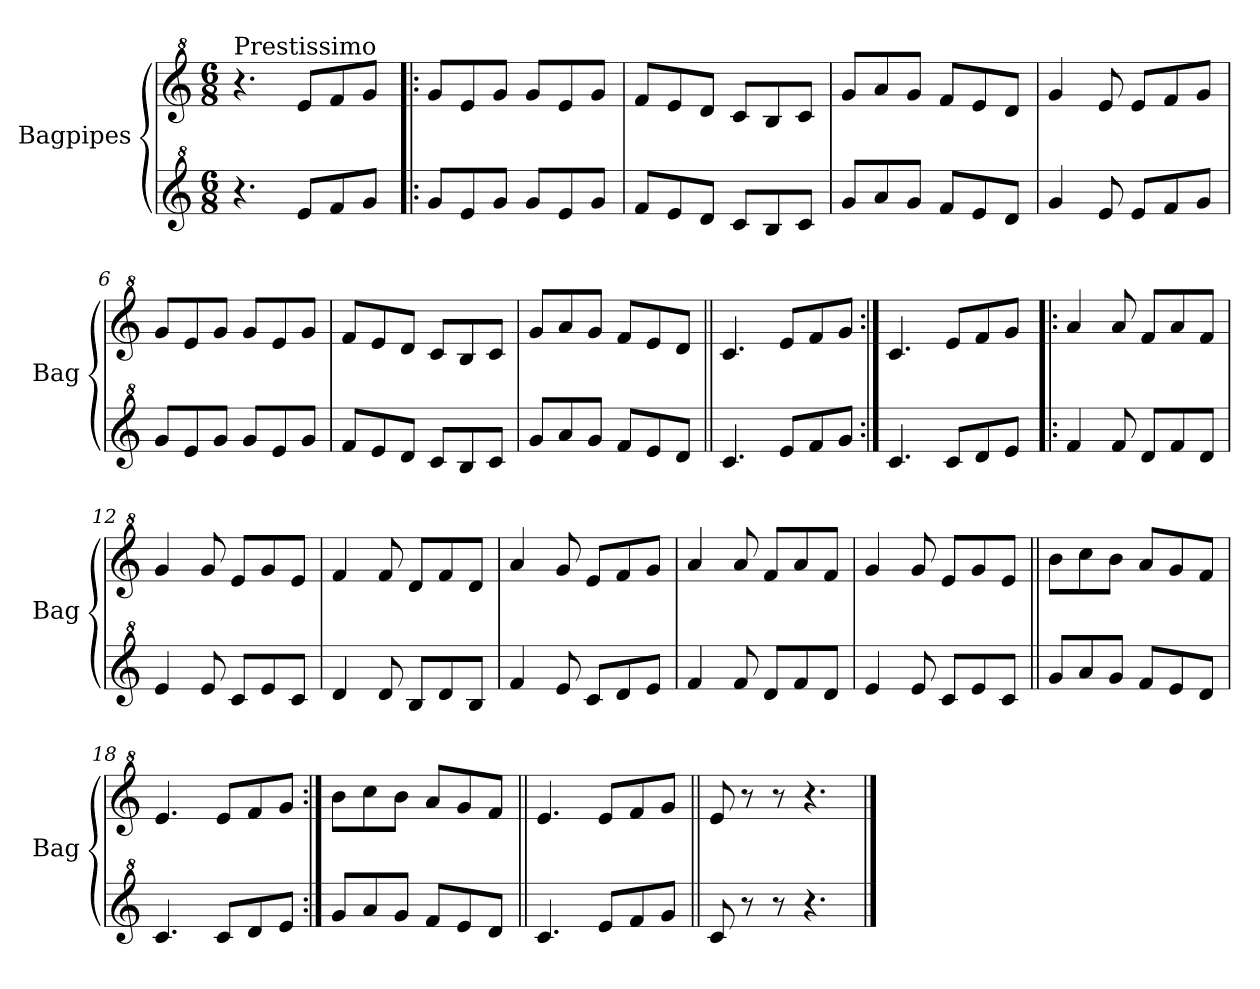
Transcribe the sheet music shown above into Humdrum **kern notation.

**kern	**kern
*part2	*part1
*staff2	*staff1
*I"Bagpipes	*I"Bagpipes
*I'Bag	*I'Bag
*clefG^2	*clefG^2
*k[]	*k[]
*C:	*C:
*M6/8	*M6/8
=1	=1
!	!LO:TX:a:t=Prestissimo
4.r	4.r
8ee/L	8ee/L
8ff/	8ff/
8gg/J	8gg/J
=2!|:	=2!|:
8gg/L	8gg/L
8ee/	8ee/
8gg/J	8gg/J
8gg/L	8gg/L
8ee/	8ee/
8gg/J	8gg/J
=3	=3
8ff/L	8ff/L
8ee/	8ee/
8dd/J	8dd/J
8cc/L	8cc/L
8b/	8b/
8cc/J	8cc/J
=4	=4
8gg/L	8gg/L
8aa/	8aa/
8gg/J	8gg/J
8ff/L	8ff/L
8ee/	8ee/
8dd/J	8dd/J
=5	=5
4gg/	4gg/
8ee/	8ee/
8ee/L	8ee/L
8ff/	8ff/
8gg/J	8gg/J
=6	=6
8gg/L	8gg/L
8ee/	8ee/
8gg/J	8gg/J
8gg/L	8gg/L
8ee/	8ee/
8gg/J	8gg/J
=7	=7
8ff/L	8ff/L
8ee/	8ee/
8dd/J	8dd/J
8cc/L	8cc/L
8b/	8b/
8cc/J	8cc/J
!!LO:LB:g=z
=8	=8
8gg/L	8gg/L
8aa/	8aa/
8gg/J	8gg/J
8ff/L	8ff/L
8ee/	8ee/
8dd/J	8dd/J
=9||	=9||
4.cc/	4.cc/
8ee/L	8ee/L
8ff/	8ff/
8gg/J	8gg/J
=10:|!	=10:|!
4.cc/	4.cc/
8cc/L	8ee/L
8dd/	8ff/
8ee/J	8gg/J
=11!|:	=11!|:
4ff/	4aa/
8ff/	8aa/
8dd/L	8ff/L
8ff/	8aa/
8dd/J	8ff/J
=12	=12
4ee/	4gg/
8ee/	8gg/
8cc/L	8ee/L
8ee/	8gg/
8cc/J	8ee/J
=13	=13
4dd/	4ff/
8dd/	8ff/
8b/L	8dd/L
8dd/	8ff/
8b/J	8dd/J
=14	=14
4ff/	4aa/
8ee/	8gg/
8cc/L	8ee/L
8dd/	8ff/
8ee/J	8gg/J
=15	=15
4ff/	4aa/
8ff/	8aa/
8dd/L	8ff/L
8ff/	8aa/
8dd/J	8ff/J
!!LO:LB:g=z
=16	=16
4ee/	4gg/
8ee/	8gg/
8cc/L	8ee/L
8ee/	8gg/
8cc/J	8ee/J
=17||	=17||
8gg/L	8bb\L
8aa/	8ccc\
8gg/J	8bb\J
8ff/L	8aa/L
8ee/	8gg/
8dd/J	8ff/J
=18	=18
4.cc/	4.ee/
8cc/L	8ee/L
8dd/	8ff/
8ee/J	8gg/J
=19:|!	=19:|!
8gg/L	8bb\L
8aa/	8ccc\
8gg/J	8bb\J
8ff/L	8aa/L
8ee/	8gg/
8dd/J	8ff/J
=20||	=20||
4.cc/	4.ee/
8ee/L	8ee/L
8ff/	8ff/
8gg/J	8gg/J
=21||	=21||
8cc/	8ee/
8r	8r
8r	8r
4.r	4.r
==	==
*-	*-
